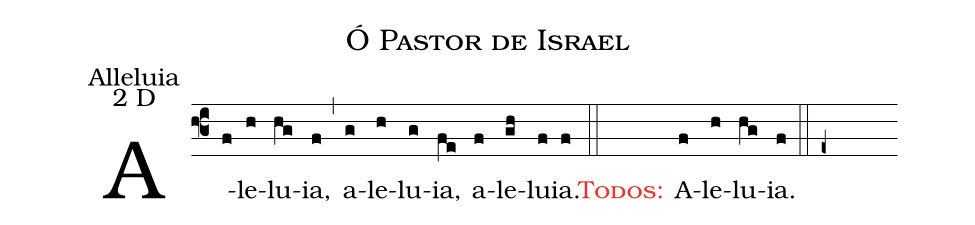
name: Ó Pastor de Israel;
office-part: Alleluia;
mode: 2;
mode-differentia: D;
%%
(f3)

A(f)le(h)lu(hg)ia,(f) (,) a(g)le(h)lu(g)ia,(fe) a(f)le(gh)lu(f)ia.(f)

(::)

<c><sc>Todos</sc>:</c>() A(f)le(h)lu(hg)ia.(f)

(::)

(e+)
